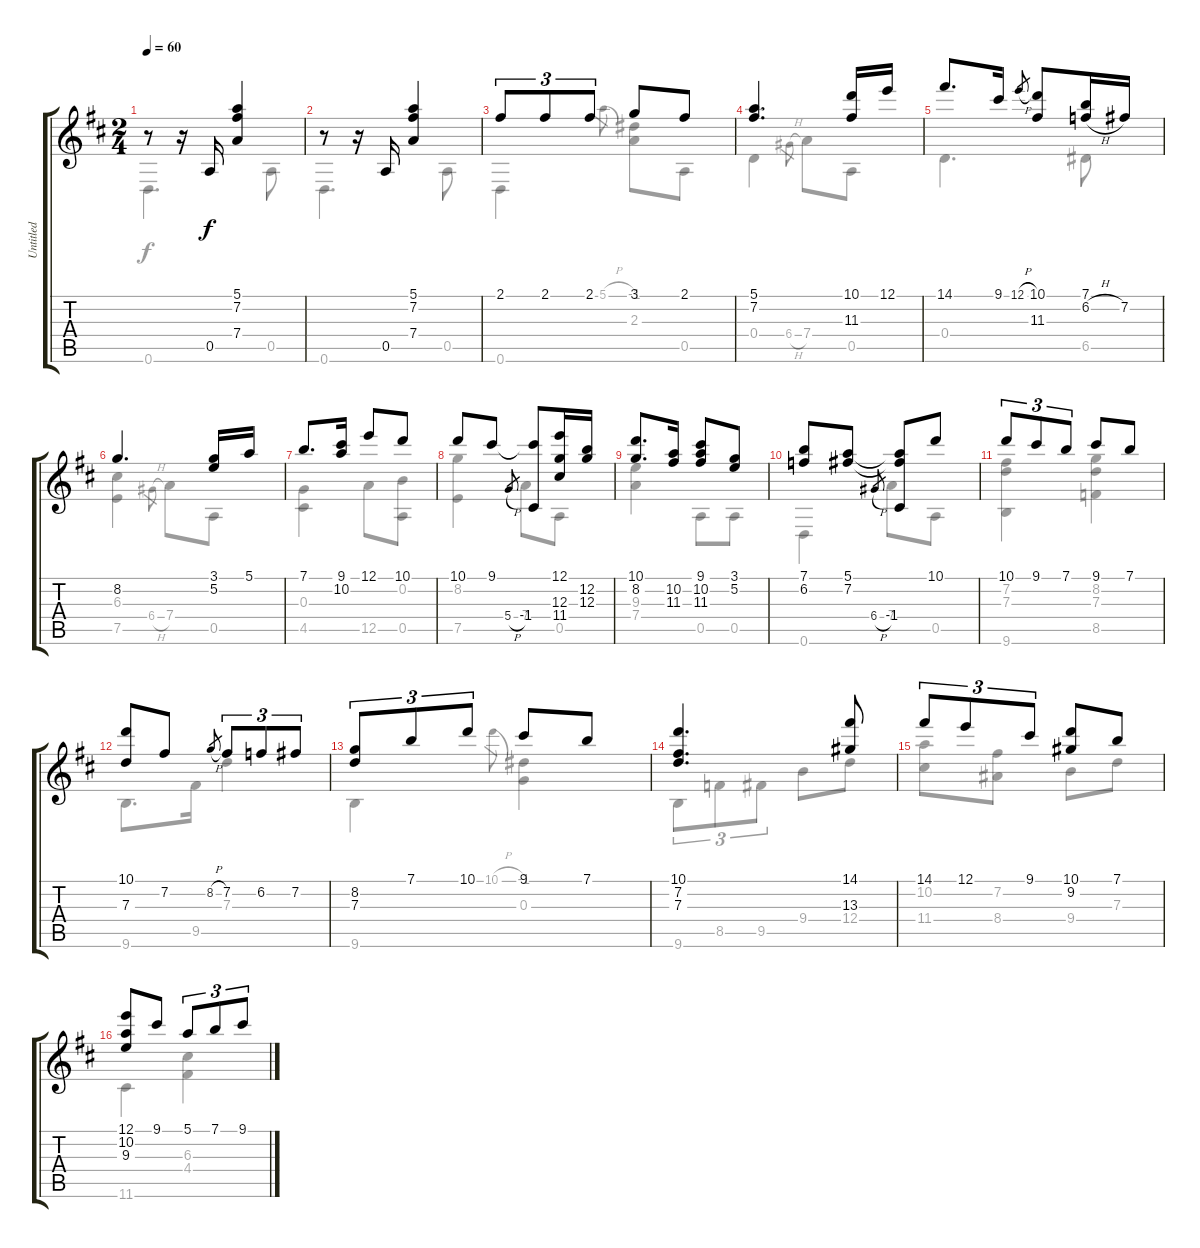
\track ("Untitled" "Untitled") {instrument acousticguitarnylon}
\staff {score tabs}
\tuning (E4 B3 G3 D3 A2 D2) {hide}
\voice
\ts (2 4)
\tempo 60
\clef g2
\ks d
r.8{dy f instrument acousticguitarnylon} r.16 0.5.16 (5.1 7.2 7.4).4 |
r.8 r.16 0.5.16 (5.1 7.2 7.4).4 |
2.1.8{tu (3 2)} 2.1.8{tu (3 2)} 2.1.8{tu (3 2)} 3.1.8 2.1.8 |
(5.1 7.2).4{d} (10.1 11.3).16 12.1.16 |
14.1.8{d} 9.1.16 12.1{h}.8{gr} (10.1 11.3).8 (7.1 6.2{h}).16 7.2.16 |
8.2.4{d} (3.1 5.2).16 5.1.16 |
7.1.8{d} (9.1 10.2).16 12.1.8 10.1.8 |
10.1.8 9.1.8 5.4{h}.8{gr} (9.1{t} -1.4).8 (12.1 12.3 11.4).16 (12.2 12.3).16 |
(10.1 8.2).8{d} (10.2 11.3).16 (9.1 10.2 11.3).8 (3.1 5.2).8 |
(7.1 6.2).8 (5.1 7.2).8 6.4{h}.8{gr} (5.1{t} 7.2{t} -1.4).8 10.1.8 |
10.1.8{tu (3 2)} 9.1.8{tu (3 2)} 7.1.8{tu (3 2)} 9.1.8 7.1.8 |
(10.1 7.3).8 7.2.8 8.2{h}.8{gr} 7.2.8{tu (3 2)} 6.2.8{tu (3 2)} 7.2.8{tu (3 2)} |
(8.2 7.3).8{tu (3 2)} 7.1.8{tu (3 2)} 10.1.8{tu (3 2)} 9.1.8 7.1.8 |
(10.1 7.2 7.3).4{d} (14.1 13.3).8 |
14.1.8{tu (3 2)} 12.1.8{tu (3 2)} 9.1.8{tu (3 2)} (10.1 9.2).8 7.1.8 |
(12.1 10.2 9.3).8 9.1.8 5.1.8{tu (3 2)} 7.1.8{tu (3 2)} 9.1.8{tu (3 2)}
\voice
\clef g2
\ottava regular
\simile none
\ks d
0.6.4{d dy f} 0.5.8 |
0.6.4{d} 0.5.8 |
0.6.4 5.1{h}.8{gr} (-1.1 2.3).8 0.5.8 |
0.4.4 6.4{h}.8{gr} 7.4.8 0.5.8 |
0.4.4{d} 6.5.8 |
(6.3 7.5).4 6.4{h}.8{gr} 7.4.8 0.5.8 |
(0.3 4.5).4 12.5.8 (0.2 0.5).8 |
(8.2 7.5).4 7.4.8 0.5.8 |
(9.3 7.4).4 0.5.8 0.5.8 |
0.6.4 7.4.8 0.5.8 |
(7.2 7.3 9.6).4 (8.2 7.3 8.5).4 |
9.6.8{d} 9.5.16 7.3.4 |
9.6.4 10.1{h}.8{gr} (-1.1 0.3).4 |
9.6.8{tu (3 2)} 8.5.8{tu (3 2)} 9.5.8{tu (3 2)} 9.4.8 12.4.8 |
(10.2 11.4).8 (7.2 8.4).8 9.4.8 7.3.8 |
11.6.4 (6.3 4.4).4
